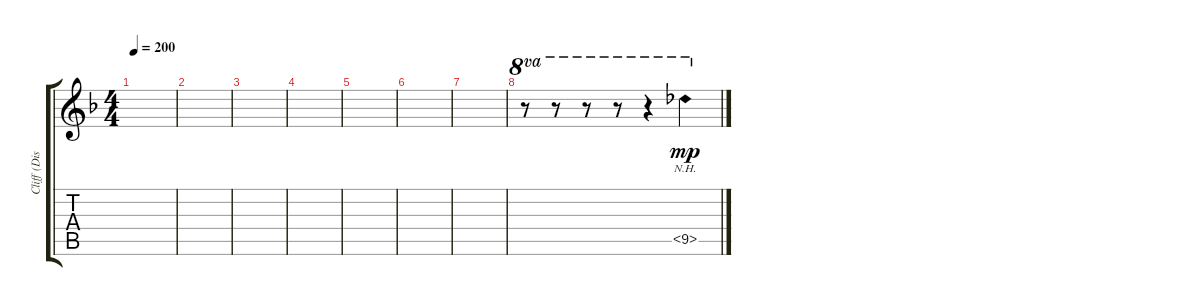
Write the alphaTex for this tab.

\track ("Cliff (Distortion Bass Harmonics)" "Cliff (Dis") {instrument distortionguitar}
\staff {score tabs}
\tuning (E4 B3 G3 D3 A2 E2) {hide}
\ts (4 4)
\tempo 200
\clef g2
\ks f
|
|
|
|
|
|
|
r.8{ot 8va} r.8{ot 8va} r.8{ot 8va} r.8{ot 8va} r.4{ot 8va} 9.5{nh}.4{ot 8va dy mp}
